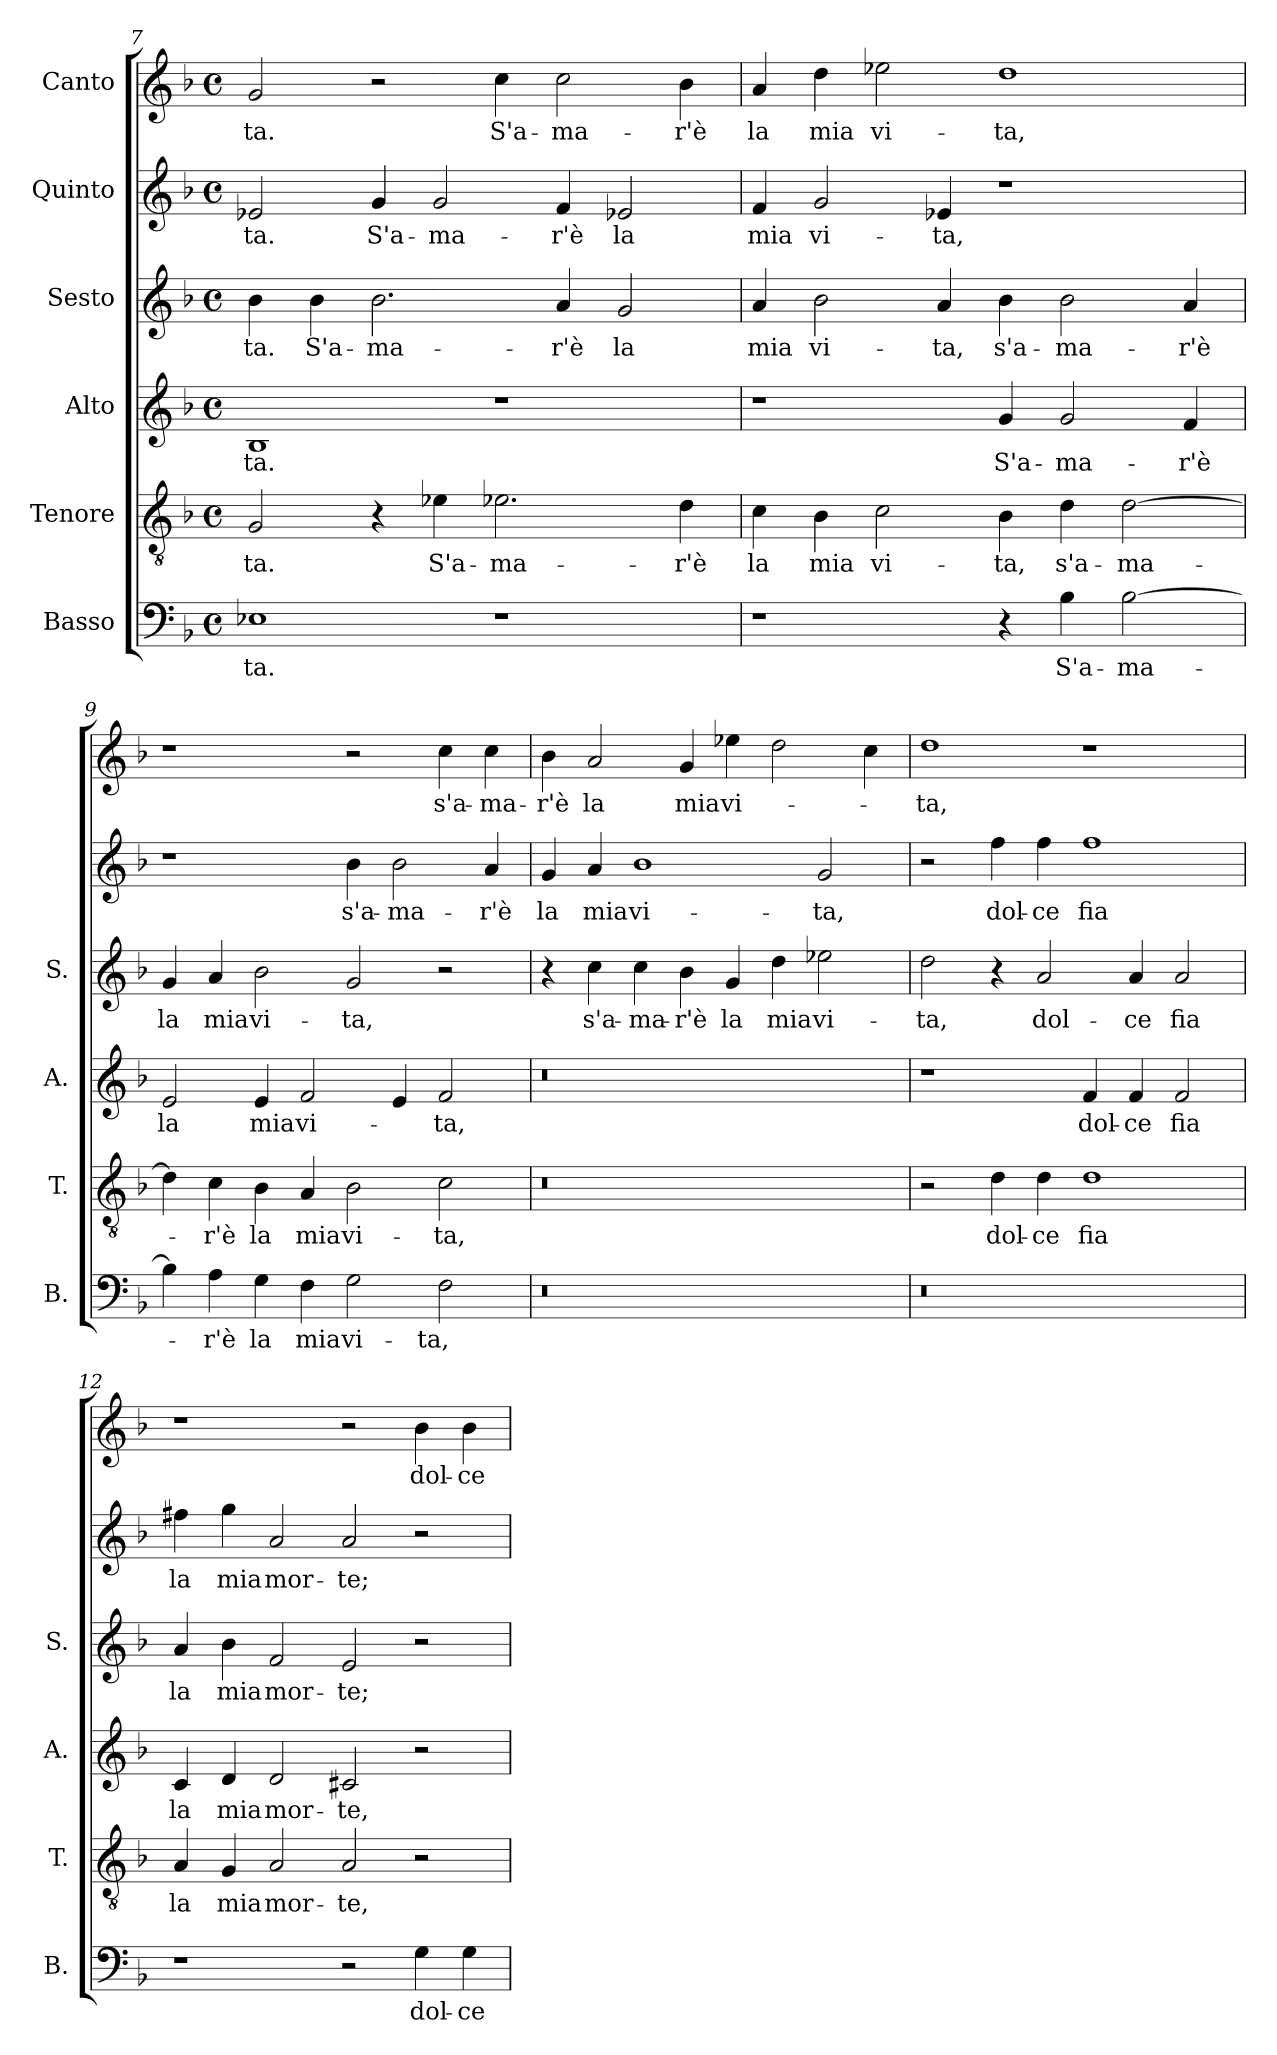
**kern	**text	**kern	**text	**kern	**text	**kern	**text	**kern	**text	**kern	**text
*part6	*part6	*part5	*part5	*part4	*part4	*part3	*part3	*part2	*part2	*part1	*part1
*staff6	*staff6	*staff5	*staff5	*staff4	*staff4	*staff3	*staff3	*staff2	*staff2	*staff1	*staff1
*I"Basso	*	*I"Tenore	*	*I"Alto	*	*I"Sesto	*	*I"Quinto	*	*I"Canto	*
*I'B.	*	*I'T.	*	*I'A.	*	*I'S.	*	*	*	*	*
*clefF4	*	*clefGv2	*	*clefG2	*	*clefG2	*	*clefG2	*	*clefG2	*
*k[b-]	*	*k[b-]	*	*k[b-]	*	*k[b-]	*	*k[b-]	*	*k[b-]	*
*F:	*	*F:	*	*F:	*	*F:	*	*F:	*	*F:	*
*M4/4	*	*M4/4	*	*M4/4	*	*M4/4	*	*M4/4	*	*M4/4	*
*met(c)	*	*met(c)	*	*met(c)	*	*met(c)	*	*met(c)	*	*met(c)	*
=7	=7	=7	=7	=7	=7	=7	=7	=7	=7	=7	=7
1E-\	-ta.	2G/	-ta.	1B-/	-ta.	4b-\	-ta.	2e-X/	-ta.	2g/	-ta.
.	.	.	.	.	.	4b-\	S'a-	.	.	.	.
.	.	4r	.	.	.	2.b-\	-ma-	4g/	S'a-	2r	.
.	.	4e-X\	S'a-	.	.	.	.	2g/	-ma-	.	.
1r	.	2.e-X\	-ma-	1r	.	.	.	.	.	4cc\	S'a-
.	.	.	.	.	.	4a/	-r'è	4f/	-r'è	2cc\	-ma-
.	.	.	.	.	.	2g/	la	2e-X/	la	.	.
.	.	4d\	-r'è	.	.	.	.	.	.	4b-\	-r'è
=8	=8	=8	=8	=8	=8	=8	=8	=8	=8	=8	=8
1r	.	4c\	la	1r	.	4a/	mia	4f/	mia	4a/	la
.	.	4B-\	mia	.	.	2b-\	vi-	2g/	vi-	4dd\	mia
.	.	2c\	vi-	.	.	.	.	.	.	2ee-X\	vi-
.	.	.	.	.	.	4a/	-ta,	4e-X/	-ta,	.	.
4r	.	4B-\	-ta,	4g/	S'a-	4b-\	s'a-	1r	.	1dd\	-ta,
4B-\	S'a-	4d\	s'a-	2g/	-ma-	2b-\	-ma-	.	.	.	.
[2B-\	-ma-	[2d\	-ma-	.	.	.	.	.	.	.	.
.	.	.	.	4f/	-r'è	4a/	-r'è	.	.	.	.
=9	=9	=9	=9	=9	=9	=9	=9	=9	=9	=9	=9
4B-\]	.	4d\]	.	2e/	la	4g/	la	1r	.	1r	.
4A\	-r'è	4c\	-r'è	.	.	4a/	mia	.	.	.	.
4G\	la	4B-\	la	4e/	mia	2b-\	vi-	.	.	.	.
4F\	mia	4A/	mia	2f/	vi-	.	.	.	.	.	.
2G\	vi-	2B-\	vi-	.	.	2g/	-ta,	4b-\	s'a-	2r	.
.	.	.	.	4e/	.	.	.	2b-\	-ma-	.	.
2F\	-ta,	2c\	-ta,	2f/	-ta,	2r	.	.	.	4cc\	s'a-
.	.	.	.	.	.	.	.	4a/	-r'è	4cc\	-ma-
=10	=10	=10	=10	=10	=10	=10	=10	=10	=10	=10	=10
!LO:N:vis=0	!	!LO:N:vis=0	!	!LO:N:vis=0	!	!	!	!	!	!	!
1r	.	1r	.	1r	.	4r	.	4g/	la	4b-\	-r'è
.	.	.	.	.	.	4cc\	s'a-	4a/	mia	2a/	la
.	.	.	.	.	.	4cc\	-ma-	1b-\	vi-	.	.
.	.	.	.	.	.	4b-\	-r'è	.	.	4g/	mia
1ryy	.	1ryy	.	1ryy	.	4g/	la	.	.	4ee-X\	vi-
.	.	.	.	.	.	4dd\	mia	.	.	2dd\	.
.	.	.	.	.	.	2ee-X\	vi-	2g/	-ta,	.	.
.	.	.	.	.	.	.	.	.	.	4cc\	.
=11	=11	=11	=11	=11	=11	=11	=11	=11	=11	=11	=11
!LO:N:vis=0	!	!	!	!	!	!	!	!	!	!	!
1r	.	2r	.	1r	.	2dd\	-ta,	2r	.	1dd\	-ta,
.	.	4d\	dol-	.	.	4r	.	4ff\	dol-	.	.
.	.	4d\	-ce	.	.	2a/	dol-	4ff\	-ce	.	.
1ryy	.	1d\	fia	4f/	dol-	.	.	1ff\	fia	1r	.
.	.	.	.	4f/	-ce	4a/	-ce	.	.	.	.
.	.	.	.	2f/	fia	2a/	fia	.	.	.	.
=12	=12	=12	=12	=12	=12	=12	=12	=12	=12	=12	=12
1r	.	4A/	la	4c/	la	4a/	la	4ff#X\	la	1r	.
.	.	4G/	mia	4d/	mia	4b-\	mia	4gg\	mia	.	.
.	.	2A/	mor-	2d/	mor-	2f/	mor-	2a/	mor-	.	.
2r	.	2A/	-te,	2c#X/	-te,	2e/	-te;	2a/	-te;	2r	.
4G\	dol-	2r	.	2r	.	2r	.	2r	.	4b-\	dol-
4G\	-ce	.	.	.	.	.	.	.	.	4b-\	-ce
=	=	=	=	=	=	=	=	=	=	=	=
*-	*-	*-	*-	*-	*-	*-	*-	*-	*-	*-	*-
